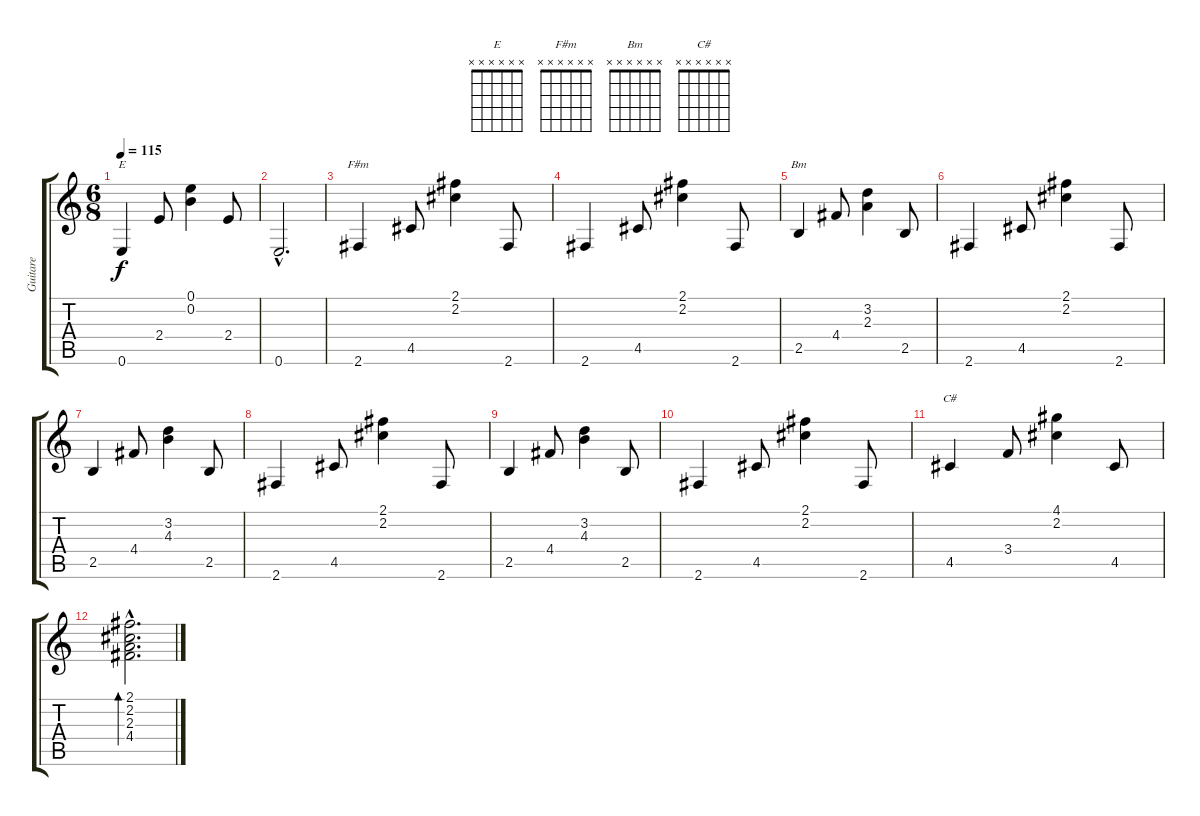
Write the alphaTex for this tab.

\track ("Guitare" "Guitare") {instrument acousticguitarsteel}
\staff {score tabs}
\tuning (E4 B3 G3 D3 A2 E2) {hide}
\chord ("E" x x x x x x) {firstfret 0}
\chord ("F#m" x x x x x x) {firstfret 0}
\chord ("Bm" x x x x x x) {firstfret 0}
\chord ("C#" x x x x x x) {firstfret 0}
\ts (6 8)
\tempo 115
\clef g2
\ks c
0.6.4{ch "E" dy f} 2.4.8 (0.1 0.2).4 2.4.8 |
0.6{hac}.2{d} |
2.6.4{ch "F#m"} 4.5.8 (2.1 2.2).4 2.6.8 |
2.6.4 4.5.8 (2.1 2.2).4 2.6.8 |
2.5.4{ch "Bm"} 4.4.8 (3.2 2.3).4 2.5.8 |
2.6.4 4.5.8 (2.1 2.2).4 2.6.8 |
2.5.4 4.4.8 (3.2 4.3).4 2.5.8 |
2.6.4 4.5.8 (2.1 2.2).4 2.6.8 |
2.5.4 4.4.8 (3.2 4.3).4 2.5.8 |
2.6.4 4.5.8 (2.1 2.2).4 2.6.8 |
4.5.4{ch "C#"} 3.4.8 (4.1 2.2).4 4.5.8 |
(2.1{hac} 2.2{hac} 2.3{hac} 4.4{hac}).2{d bd 60}
